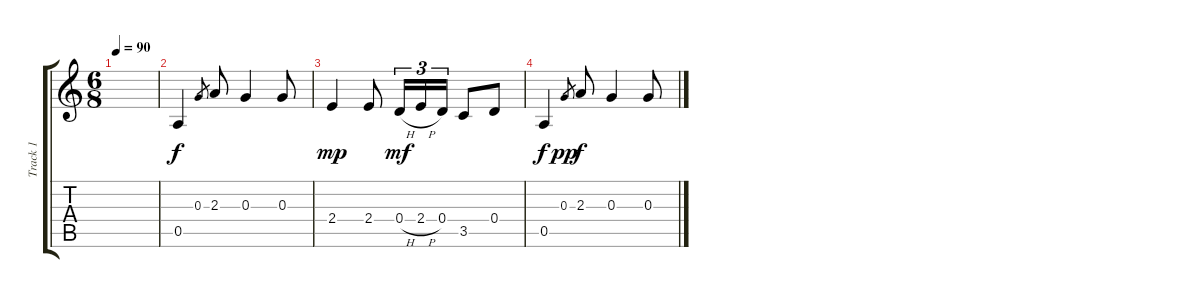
\track ("Track 1" "Track 1") {instrument electricguitarjazz}
\staff {score tabs}
\tuning (E4 B3 G3 D3 A2 E2) {hide}
\ts (6 8)
\tempo 90
\clef g2
\ks c
|
0.5.4 0.3.8{gr} 2.3.8 0.3.4 0.3.8 |
2.4.4{dy mp} 2.4.8 0.4{h}.16{tu (3 2) dy mf} 2.4{h}.16{tu (3 2)} 0.4.16{tu (3 2)} 3.5.8 0.4.8 |
0.5.4{dy f} 0.3.8{gr dy pp} 2.3.8{dy f} 0.3.4 0.3.8
